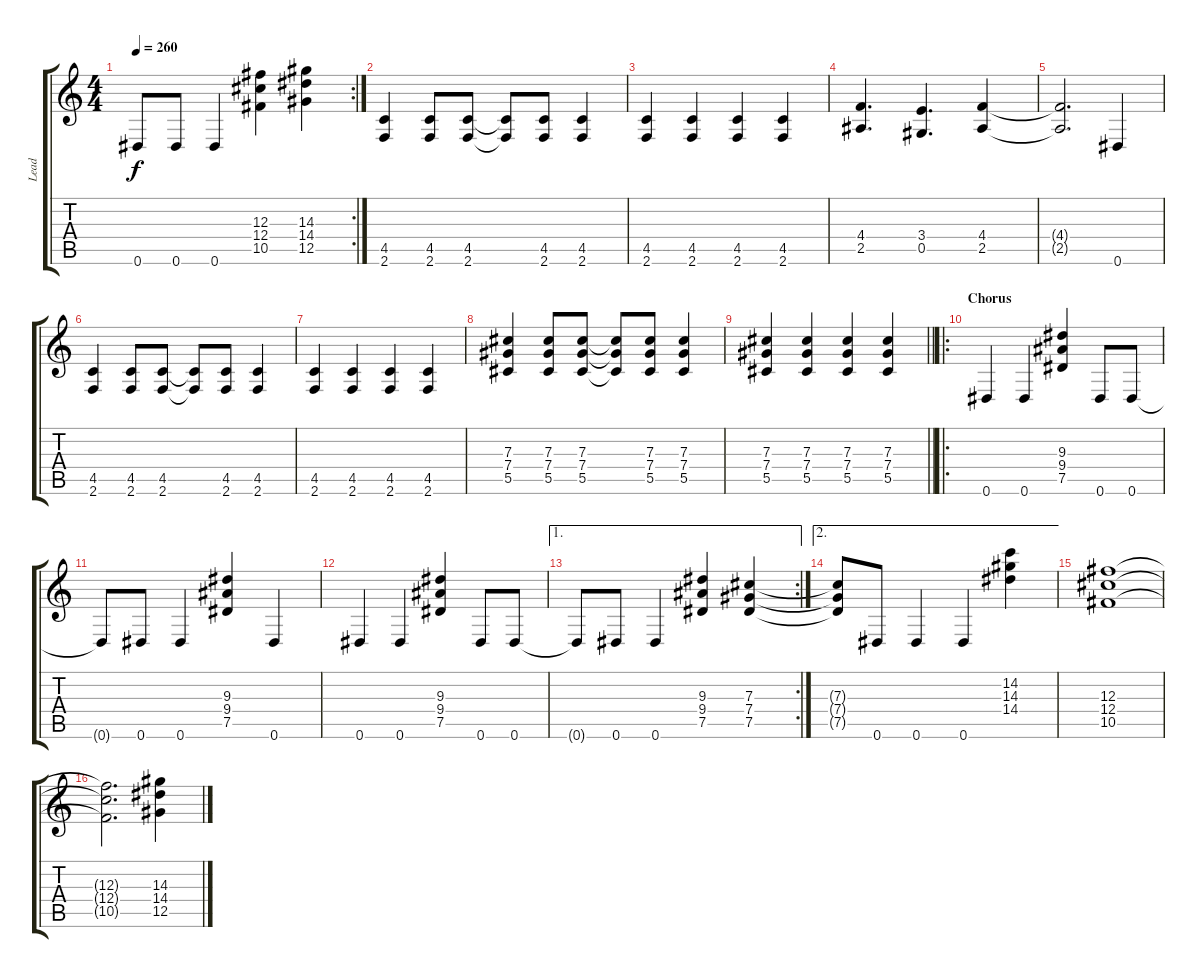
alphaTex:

\track ("Lead" "Lead") {instrument distortionguitar}
\staff {score tabs}
\tuning (Eb4 Bb3 Gb3 Db3 Ab2 Eb2) {hide}
\rc 2
\ts (4 4)
\tempo 260
\clef g2
\ks c
0.6{t}.8{dy f} 0.6.8 0.6.4 (12.3 12.4 10.5).4 (14.3 14.4 12.5).4 |
(4.5 2.6).4 (4.5 2.6).8 (4.5 2.6).8 (4.5{t} 2.6{t}).8 (4.5 2.6).8 (4.5 2.6).4 |
(4.5 2.6).4 (4.5 2.6).4 (4.5 2.6).4 (4.5 2.6).4 |
(4.4 2.5).4{d} (3.4 0.5).4{d} (4.4 2.5).4 |
(4.4{t} 2.5{t}).2{d} 0.6.4 |
(4.5 2.6).4 (4.5 2.6).8 (4.5 2.6).8 (4.5{t} 2.6{t}).8 (4.5 2.6).8 (4.5 2.6).4 |
(4.5 2.6).4 (4.5 2.6).4 (4.5 2.6).4 (4.5 2.6).4 |
(7.3 7.4 5.5).4 (7.3 7.4 5.5).8 (7.3 7.4 5.5).8 (7.3{t} 7.4{t} 5.5{t}).8 (7.3 7.4 5.5).8 (7.3 7.4 5.5).4 |
\barLineRight lightlight
(7.3 7.4 5.5).4 (7.3 7.4 5.5).4 (7.3 7.4 5.5).4 (7.3 7.4 5.5).4 |
\ro
\section ("" "Chorus")
0.6.4 0.6.4 (9.3 9.4 7.5).4 0.6.8 0.6.8 |
0.6{t}.8 0.6.8 0.6.4 (9.3 9.4 7.5).4 0.6.4 |
0.6.4 0.6.4 (9.3 9.4 7.5).4 0.6.8 0.6.8 |
\ae 1
\rc 2
0.6{t}.8 0.6.8 0.6.4 (9.3 9.4 7.5).4 (7.3 7.4 7.5).4 |
\ae 2
(7.3{t} 7.4{t} 7.5{t}).8 0.6.8 0.6.4 0.6.4 (14.2 14.3 14.4).4 |
(12.3 12.4 10.5).1 |
(12.3{t} 12.4{t} 10.5{t}).2{d} (14.3 14.4 12.5).4
